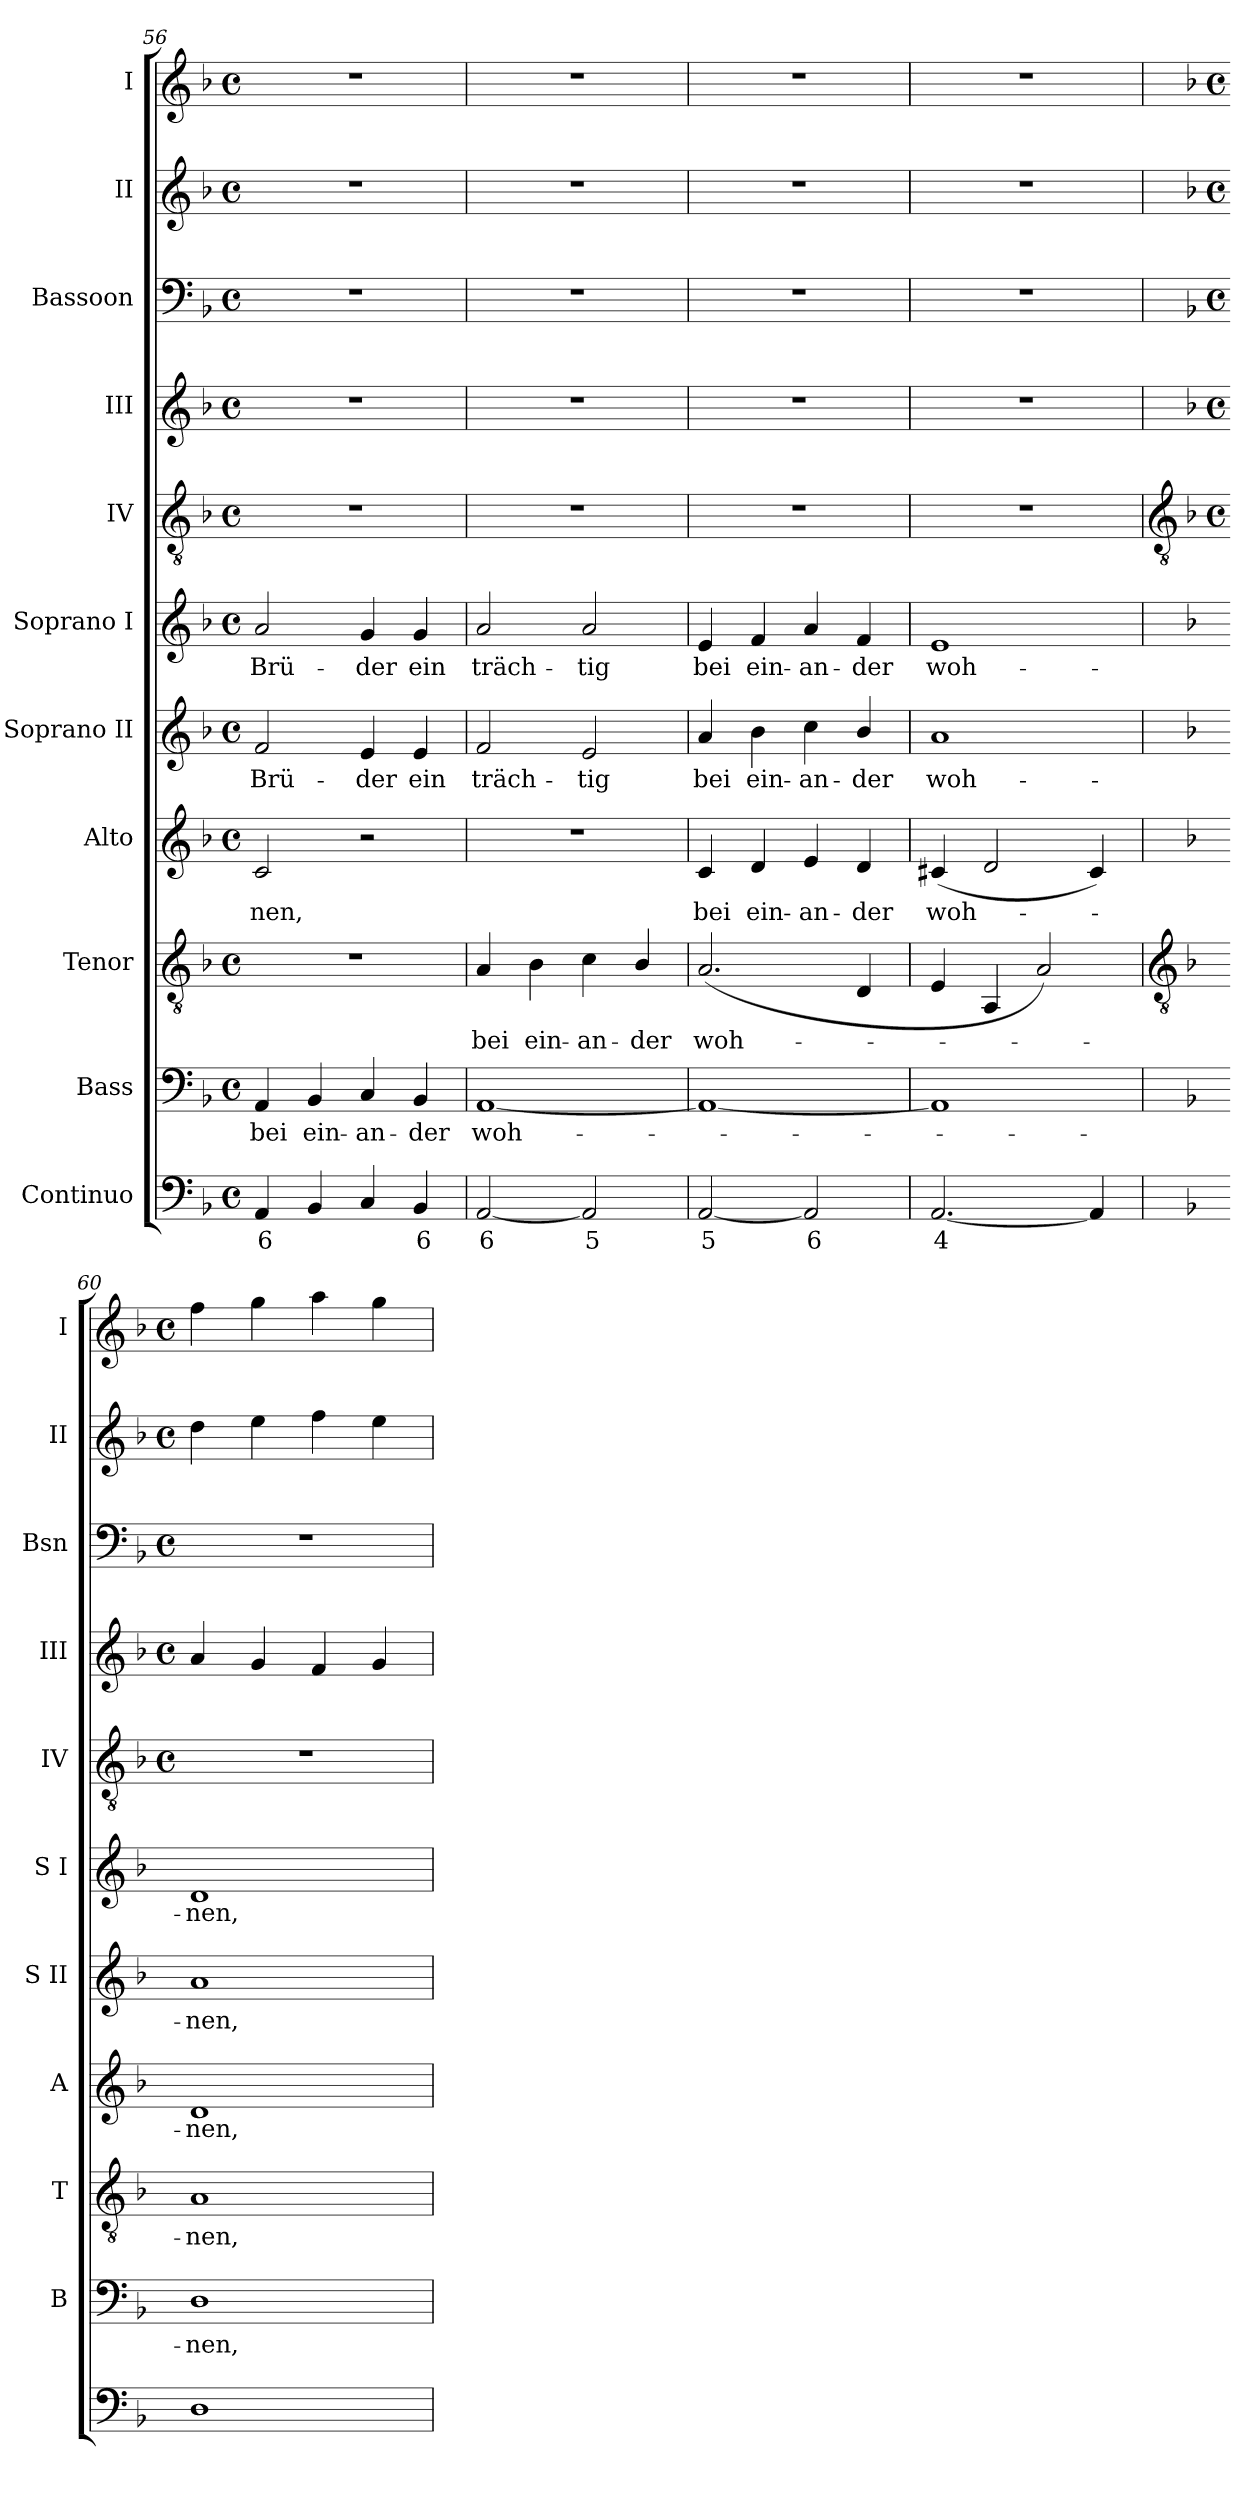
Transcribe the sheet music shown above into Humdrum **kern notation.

**kern	**text	**kern	**text	**kern	**text	**kern	**text	**kern	**text	**kern	**text	**kern	**kern	**kern	**kern	**kern
*part11	*part11	*part10	*part10	*part9	*part9	*part8	*part8	*part7	*part7	*part6	*part6	*part5	*part4	*part3	*part2	*part1
*staff11	*staff11	*staff10	*staff10	*staff9	*staff9	*staff8	*staff8	*staff7	*staff7	*staff6	*staff6	*staff5	*staff4	*staff3	*staff2	*staff1
*I"Continuo	*	*I"Bass	*	*I"Tenor	*	*I"Alto	*	*I"Soprano II	*	*I"Soprano I	*	*I"IV	*I"III	*I"Bassoon	*I"II	*I"I
*	*	*I'B	*	*I'T	*	*I'A	*	*I'S II	*	*I'S I	*	*I'IV	*I'III	*I'Bsn	*I'II	*I'I
*clefF4	*	*clefF4	*	*clefGv2	*	*clefG2	*	*clefG2	*	*clefG2	*	*clefGv2	*clefG2	*clefF4	*clefG2	*clefG2
*k[b-]	*	*k[b-]	*	*k[b-]	*	*k[b-]	*	*k[b-]	*	*k[b-]	*	*k[b-]	*k[b-]	*k[b-]	*k[b-]	*k[b-]
*F:	*	*F:	*	*F:	*	*F:	*	*F:	*	*F:	*	*F:	*F:	*F:	*F:	*F:
*M4/4	*	*M4/4	*	*M4/4	*	*M4/4	*	*M4/4	*	*M4/4	*	*M4/4	*M4/4	*M4/4	*M4/4	*M4/4
*met(c)	*	*met(c)	*	*met(c)	*	*met(c)	*	*met(c)	*	*met(c)	*	*met(c)	*met(c)	*met(c)	*met(c)	*met(c)
=56	=56	=56	=56	=56	=56	=56	=56	=56	=56	=56	=56	=56	=56	=56	=56	=56
!	!LO:LY:b	!	!LO:LY:b	!	!	!	!LO:LY:b	!	!LO:LY:b	!	!LO:LY:b	!	!	!	!	!
4AA	6	4AA	bei	1r	.	2c	-nen,	2f	Brü-	2a	Brü-	1r	1r	1r	1r	1r
!	!	!	!LO:LY:b	!	!	!	!	!	!	!	!	!	!	!	!	!
4BB-	.	4BB-	ein-	.	.	.	.	.	.	.	.	.	.	.	.	.
!	!	!	!LO:LY:b	!	!	!	!	!	!LO:LY:b	!	!LO:LY:b	!	!	!	!	!
4C	.	4C	-an-	.	.	2r	.	4e	-der	4g	-der	.	.	.	.	.
!	!LO:LY:b	!	!LO:LY:b	!	!	!	!	!	!LO:LY:b	!	!LO:LY:b	!	!	!	!	!
4BB-	6	4BB-	-der	.	.	.	.	4e	ein	4g	ein	.	.	.	.	.
=57	=57	=57	=57	=57	=57	=57	=57	=57	=57	=57	=57	=57	=57	=57	=57	=57
!	!LO:LY:b	!	!LO:LY:b	!	!LO:LY:b	!	!	!	!LO:LY:b	!	!LO:LY:b	!	!	!	!	!
[2AA	6	[1AA	woh-	4A	bei	1r	.	2f	träch-	2a	träch-	1r	1r	1r	1r	1r
!	!	!	!	!	!LO:LY:b	!	!	!	!	!	!	!	!	!	!	!
.	.	.	.	4B-	ein-	.	.	.	.	.	.	.	.	.	.	.
!	!LO:LY:b	!	!	!	!LO:LY:b	!	!	!	!LO:LY:b	!	!LO:LY:b	!	!	!	!	!
2AA]	5	.	.	4c	-an-	.	.	2e	-tig	2a	-tig	.	.	.	.	.
!	!	!	!	!	!LO:LY:b	!	!	!	!	!	!	!	!	!	!	!
.	.	.	.	4B-/	-der	.	.	.	.	.	.	.	.	.	.	.
=58	=58	=58	=58	=58	=58	=58	=58	=58	=58	=58	=58	=58	=58	=58	=58	=58
!	!LO:LY:b	!	!	!	!LO:LY:b	!	!LO:LY:b	!	!LO:LY:b	!	!LO:LY:b	!	!	!	!	!
[2AA	5	1AA_	.	(<2.A	woh-	4c	bei	4a	bei	4e	bei	1r	1r	1r	1r	1r
!	!	!	!	!	!	!	!LO:LY:b	!	!LO:LY:b	!	!LO:LY:b	!	!	!	!	!
.	.	.	.	.	.	4d	ein-	4b-	ein-	4f	ein-	.	.	.	.	.
!	!LO:LY:b	!	!	!	!	!	!LO:LY:b	!	!LO:LY:b	!	!LO:LY:b	!	!	!	!	!
2AA]	6	.	.	.	.	4e	-an-	4cc	-an-	4a	-an-	.	.	.	.	.
!	!	!	!	!	!	!	!LO:LY:b	!	!LO:LY:b	!	!LO:LY:b	!	!	!	!	!
.	.	.	.	4D	.	4d	-der	4b-/	-der	4f	-der	.	.	.	.	.
=59	=59	=59	=59	=59	=59	=59	=59	=59	=59	=59	=59	=59	=59	=59	=59	=59
!	!LO:LY:b	!	!	!	!	!	!LO:LY:b	!	!LO:LY:b	!	!LO:LY:b	!	!	!	!	!
[2.AA	4	1AA]	.	4E	.	(<4c#X	woh-	1a	woh-	1e	woh-	1r	1r	1r	1r	1r
.	.	.	.	4AA	.	2d	.	.	.	.	.	.	.	.	.	.
.	.	.	.	2A)	.	.	.	.	.	.	.	.	.	.	.	.
4AA]	.	.	.	.	.	4c#)	.	.	.	.	.	.	.	.	.	.
!!LO:LB:g=z
=60	=60	=60	=60	=60	=60	=60	=60	=60	=60	=60	=60	=60	=60	=60	=60	=60
*	*	*	*	*clefGv2	*	*	*	*	*	*	*	*clefGv2	*	*	*	*
*	*	*	*	*	*	*	*	*	*	*	*	*k[b-]	*k[b-]	*k[b-]	*k[b-]	*k[b-]
*	*	*	*	*	*	*	*	*	*	*	*	*F:	*F:	*F:	*F:	*F:
*	*	*	*	*	*	*	*	*	*	*	*	*M4/4	*M4/4	*M4/4	*M4/4	*M4/4
*	*	*	*	*	*	*	*	*	*	*	*	*met(c)	*met(c)	*met(c)	*met(c)	*met(c)
!	!	!	!LO:LY:b	!	!LO:LY:b	!	!LO:LY:b	!	!LO:LY:b	!	!LO:LY:b	!	!	!	!	!
1D	.	1D	nen,	1A	nen,	1d	nen,	1a	-nen,	1d	-nen,	1r	4a	1r	4dd	4ff
.	.	.	.	.	.	.	.	.	.	.	.	.	4g	.	4ee	4gg
.	.	.	.	.	.	.	.	.	.	.	.	.	4f	.	4ff	4aa
.	.	.	.	.	.	.	.	.	.	.	.	.	4g	.	4ee	4gg
=	=	=	=	=	=	=	=	=	=	=	=	=	=	=	=	=
*-	*-	*-	*-	*-	*-	*-	*-	*-	*-	*-	*-	*-	*-	*-	*-	*-
